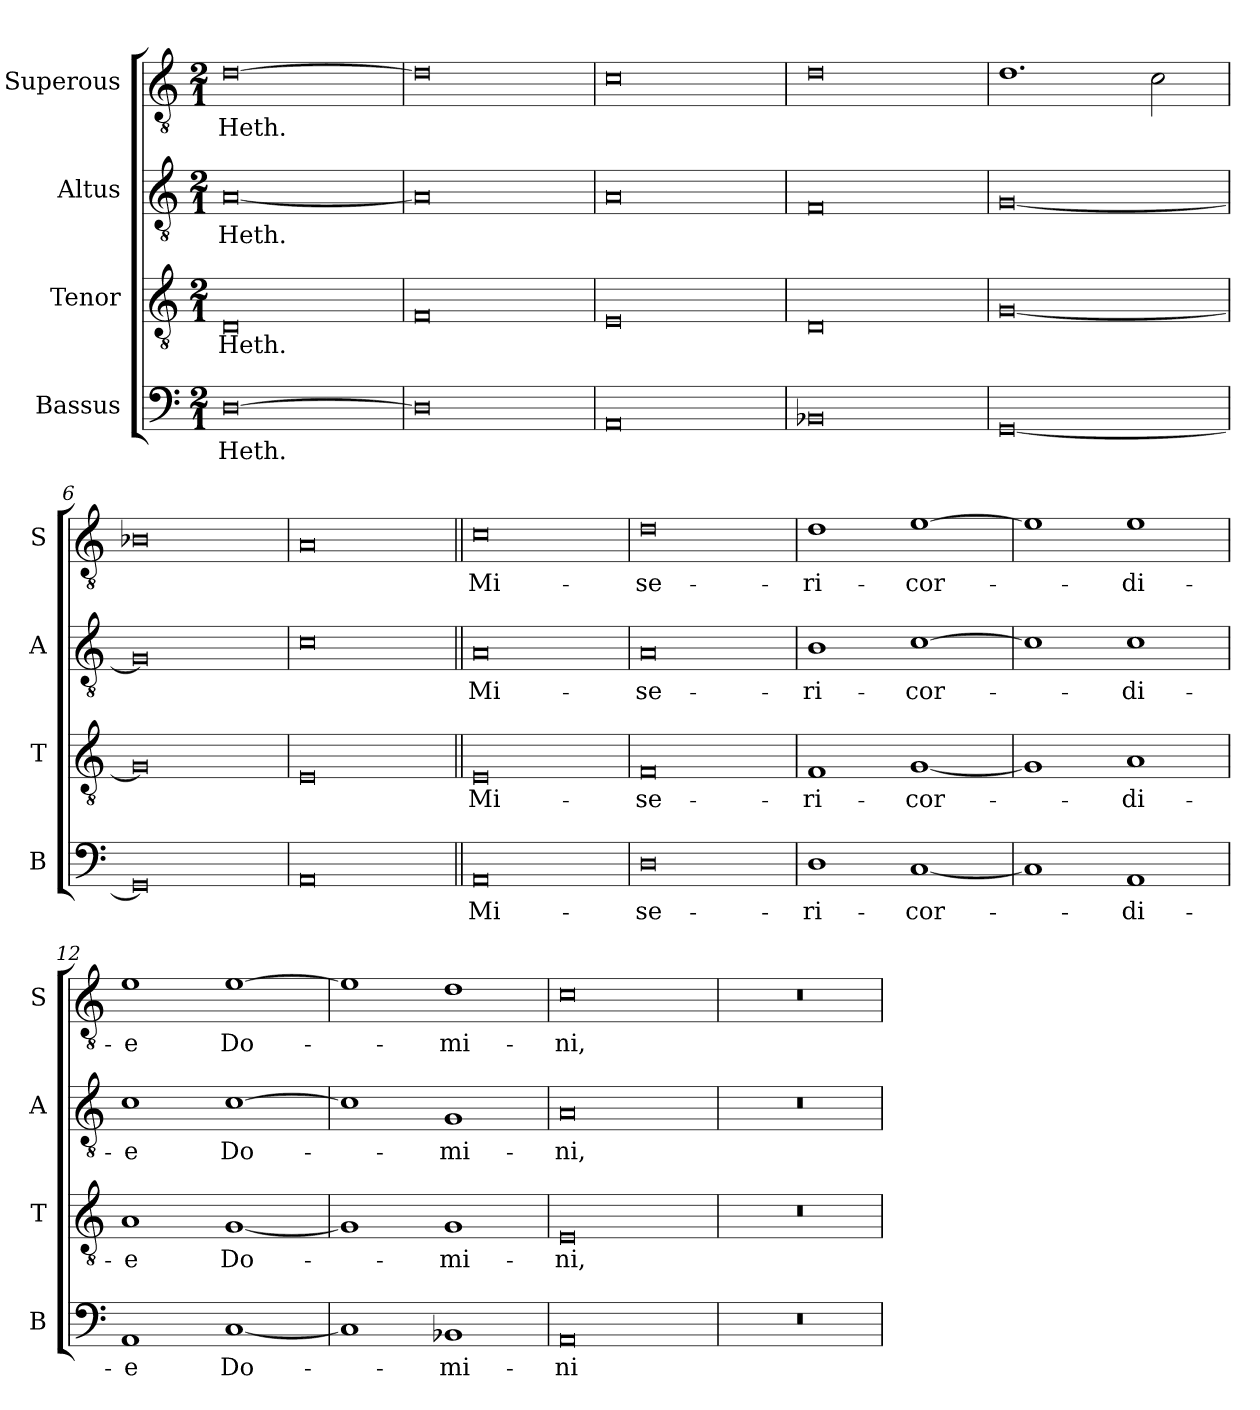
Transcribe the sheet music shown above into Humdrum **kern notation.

**kern	**text	**kern	**text	**kern	**text	**kern	**text
*part4	*part4	*part3	*part3	*part2	*part2	*part1	*part1
*staff4	*staff4	*staff3	*staff3	*staff2	*staff2	*staff1	*staff1
*I"Bassus	*	*I"Tenor	*	*I"Altus	*	*I"Superous	*
*I'B	*	*I'T	*	*I'A	*	*I'S	*
*clefF4	*	*clefGv2	*	*clefGv2	*	*clefGv2	*
*k[]	*	*k[]	*	*k[]	*	*k[]	*
*M2/1	*	*M2/1	*	*M2/1	*	*M2/1	*
=1	=1	=1	=1	=1	=1	=1	=1
[0D	Heth.	0D	Heth.	[0A	Heth.	[0d	Heth.
=2	=2	=2	=2	=2	=2	=2	=2
0D]	.	0F	.	0A]	.	0d]	.
=3	=3	=3	=3	=3	=3	=3	=3
0AA	.	0E	.	0A	.	0c	.
=4	=4	=4	=4	=4	=4	=4	=4
0BB-X	.	0D	.	0F	.	0d	.
=5	=5	=5	=5	=5	=5	=5	=5
[0GG	.	[0G	.	[0G	.	1.d	.
.	.	.	.	.	.	2c	.
=6	=6	=6	=6	=6	=6	=6	=6
0GG]	.	0G]	.	0G]	.	0B-X	.
=7	=7	=7	=7	=7	=7	=7	=7
0AA	.	0E	.	0c	.	0A	.
=8||	=8||	=8||	=8||	=8||	=8||	=8||	=8||
0AA	Mi-	0E	Mi-	0A	Mi-	0c	Mi-
=9	=9	=9	=9	=9	=9	=9	=9
0D	-se-	0F	-se-	0A	-se-	0d	-se-
=10	=10	=10	=10	=10	=10	=10	=10
1D	-ri-	1F	-ri-	1B	-ri-	1d	-ri-
[1C	-cor-	[1G	-cor-	[1c	-cor-	[1e	-cor-
=11	=11	=11	=11	=11	=11	=11	=11
1C]	.	1G]	.	1c]	.	1e]	.
1AA	-di-	1A	-di-	1c	-di-	1e	-di-
=12	=12	=12	=12	=12	=12	=12	=12
1AA	-e	1A	-e	1c	-e	1e	-e
[1C	Do-	[1G	Do-	[1c	Do-	[1e	Do-
=13	=13	=13	=13	=13	=13	=13	=13
1C]	.	1G]	.	1c]	.	1e]	.
1BB-X	-mi-	1G	-mi-	1G	-mi-	1d	-mi-
=14	=14	=14	=14	=14	=14	=14	=14
0AA	-ni	0E	-ni,	0A	-ni,	0c	-ni,
=15	=15	=15	=15	=15	=15	=15	=15
0r	.	0r	.	0r	.	0r	.
=	=	=	=	=	=	=	=
*-	*-	*-	*-	*-	*-	*-	*-
